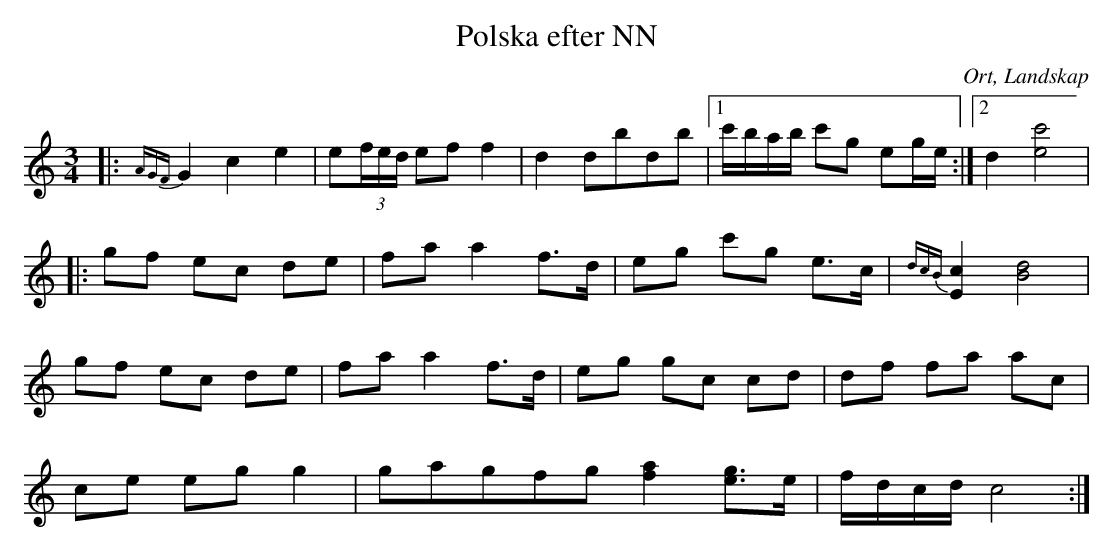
X:1
T:Polska efter NN
O:Ort, Landskap
M:3/4
L:1/8
K:C
|:{AGF}G2 c2 e2|e(3f/e/d/ ef f2|d2 dbdb|1 c'/b/a/b/ c'g eg/e/:|2 d2 [e4c'4]|
|:gf ec de|fa a2 f>d|eg c'g e>c|{dcB}[E2c2] [B4d4]|
gf ec de|fa a2 f>d|eg gc cd|df fa ac|
ce eg g2|g2/5a2/5g2/5f2/5g2/5 [f2a2] [eg]>e|f/d/c/d/  c4:|
